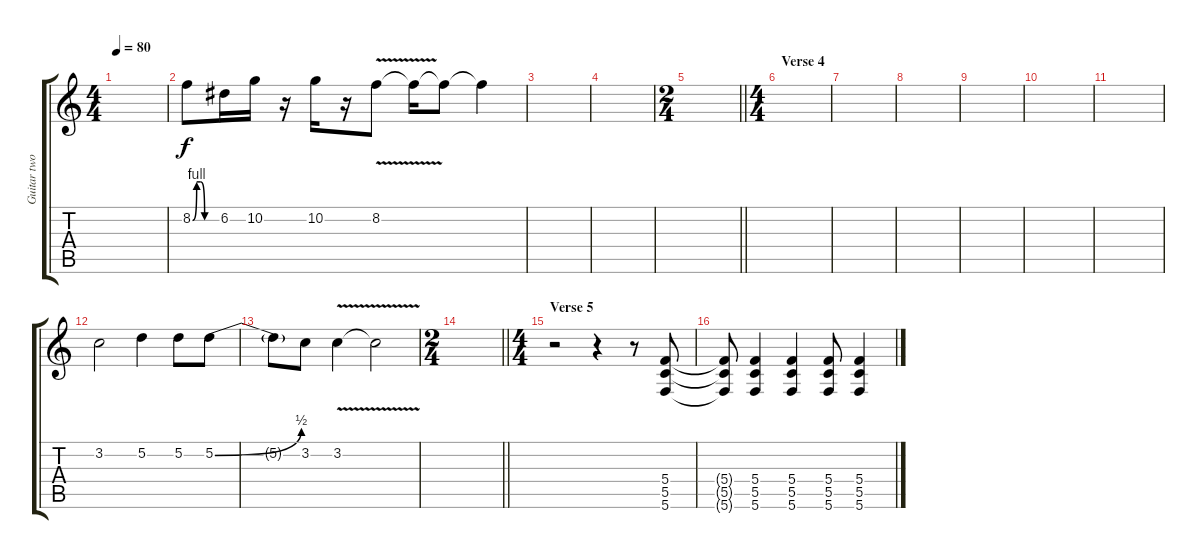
\track ("Guitar two" "Guitar two") {instrument acousticguitarsteel}
\staff {score tabs}
\tuning (D4 A3 F3 C3 G2 C2) {hide}
\ts (4 4)
\tempo 80
\clef g2
\ks c
|
8.2{be (custom 0 0 10 4 20 4 30 0 60 0)}.8 6.2.16 10.2.16 r.16 10.2.16 r.16 8.2{v}.8 8.2{t}.16 8.2{t}.8 8.2{t}.4 |
|
|
\ts (2 4)
\barLineRight lightlight
|
\ts (4 4)
\section ("" "Verse 4")
|
|
|
|
|
|
3.2.2 5.2.4 5.2.8 5.2{be (bend 0 0 60 2)}.8 |
5.2{t}.8 3.2.8 3.2{v}.4 3.2{t}.2 |
\ts (2 4)
\barLineRight lightlight
|
\ts (4 4)
\section ("" "Verse 5")
r.2 r.4 r.8 (5.4 5.5 5.6).8 |
(5.4{t} 5.5{t} 5.6{t}).8 (5.4 5.5 5.6).4 (5.4 5.5 5.6).4 (5.4 5.5 5.6).8 (5.4{sl} 5.5{sl} 5.6{sl}).4
